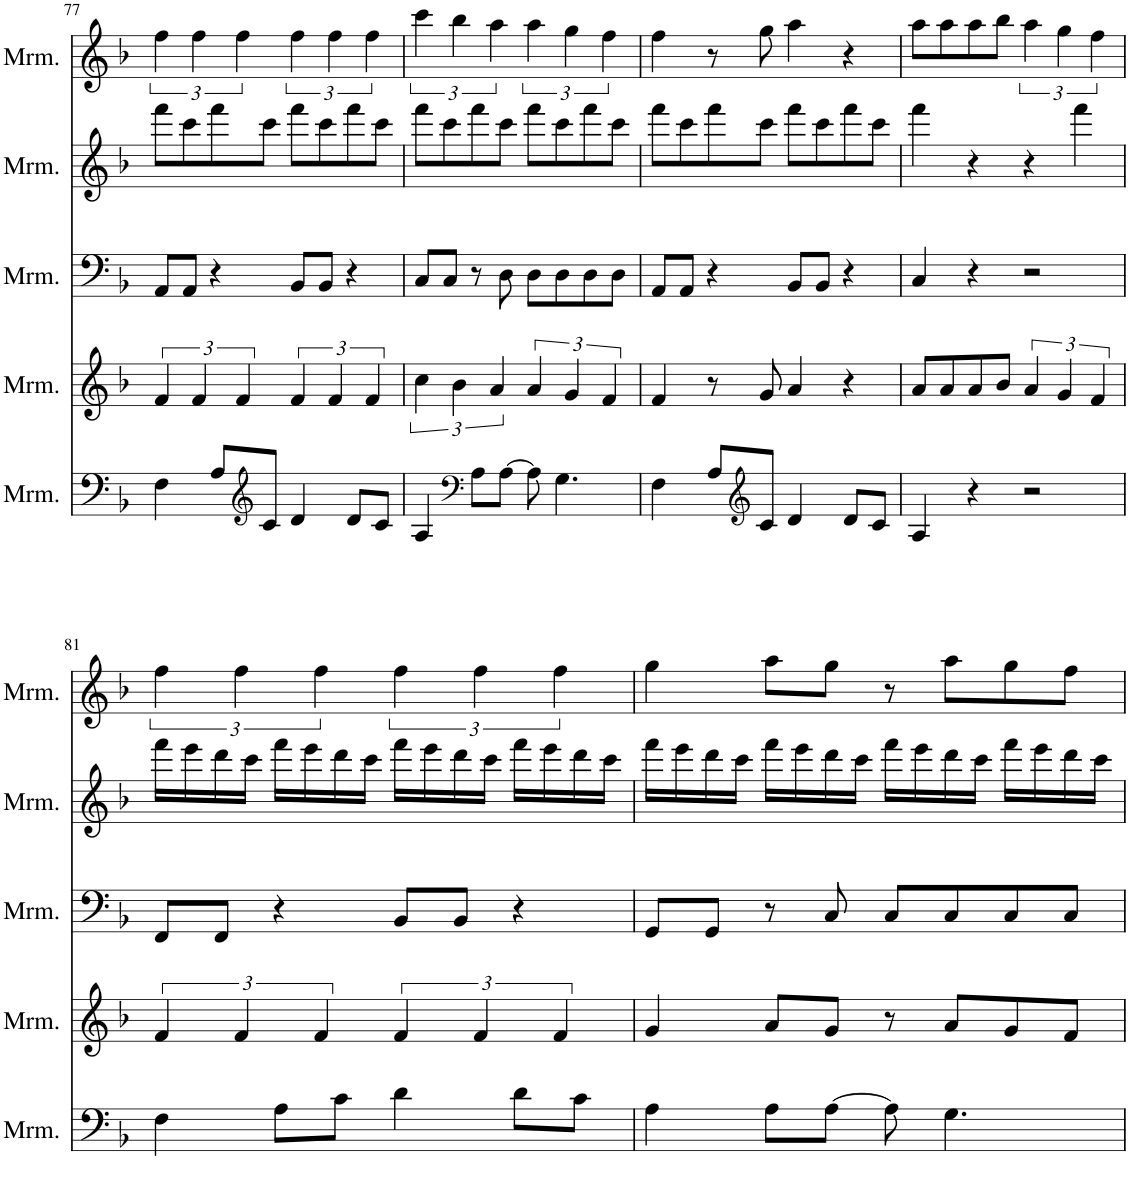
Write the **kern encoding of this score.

**kern	**kern	**kern	**kern	**kern
*part5	*part4	*part3	*part2	*part1
*staff5	*staff4	*staff3	*staff2	*staff1
*I"Marimba (Grand Staff)	*I"Marimba (Grand Staff)	*I"Marimba (Grand Staff)	*I"Marimba (Grand Staff)	*I"Marimba (Grand Staff)
*I'Mrm.	*I'Mrm.	*I'Mrm.	*I'Mrm.	*I'Mrm.
!!LO:PB:g=z
*clefF4	*clefG2	*clefF4	*clefG2	*clefG^2
*k[b-]	*k[b-]	*k[b-]	*k[b-]	*k[b-]
*M4/4	*M4/4	*M4/4	*M4/4	*M4/4
=77	=77	=77	=77	=77
4F\	6f/	8AA/L	8fff\L	6ff\
.	.	8AA/J	8ccc\	.
.	6f/	.	.	6ff\
8A/L	.	4r	8fff\	.
.	6f/	.	.	6ff\
*clefG2	*	*	*	*
8c/J	.	.	8ccc\J	.
4d/	6f/	8BB-/L	8fff\L	6ff\
.	.	8BB-/J	8ccc\	.
.	6f/	.	.	6ff\
8d/L	.	4r	8fff\	.
.	6f/	.	.	6ff\
8c/J	.	.	8ccc\J	.
=78	=78	=78	=78	=78
4A/	6cc\	8C/L	8fff\L	6ccc\
.	.	8C/J	8ccc\	.
.	6b-\	.	.	6bb-\
*clefF4	*	*	*	*
8A\L	.	8r	8fff\	.
.	6a/	.	.	6aa\
[8A\J	.	8D\	8ccc\J	.
8A\]	6a/	8D\L	8fff\L	6aa\
4.G\	.	8D\	8ccc\	.
.	6g/	.	.	6gg\
.	.	8D\	8fff\	.
.	6f/	.	.	6ff\
.	.	8D\J	8ccc\J	.
=79	=79	=79	=79	=79
4F\	4f/	8AA/L	8fff\L	4ff\
.	.	8AA/J	8ccc\	.
8A/L	8r	4r	8fff\	8r
*clefG2	*	*	*	*
8c/J	8g/	.	8ccc\J	8gg\
4d/	4a/	8BB-/L	8fff\L	4aa\
.	.	8BB-/J	8ccc\	.
8d/L	4r	4r	8fff\	4r
8c/J	.	.	8ccc\J	.
=80	=80	=80	=80	=80
4A/	8a/L	4C/	4fff\	8aa\L
.	8a/	.	.	8aa\
4r	8a/	4r	4r	8aa\
.	8b-/J	.	.	8bb-\J
2r	6a/	2r	4r	6aa\
.	6g/	.	.	6gg\
.	.	.	4fff\	.
.	6f/	.	.	6ff\
!!LO:LB:g=z
=81	=81	=81	=81	=81
4F\	6f/	8FF/L	16fff\LL	6ff\
.	.	.	16eee\	.
.	.	8FF/J	16ddd\	.
.	6f/	.	.	6ff\
.	.	.	16ccc\JJ	.
8A\L	.	4r	16fff\LL	.
.	.	.	16eee\	.
.	6f/	.	.	6ff\
8c\J	.	.	16ddd\	.
.	.	.	16ccc\JJ	.
4d\	6f/	8BB-/L	16fff\LL	6ff\
.	.	.	16eee\	.
.	.	8BB-/J	16ddd\	.
.	6f/	.	.	6ff\
.	.	.	16ccc\JJ	.
8d\L	.	4r	16fff\LL	.
.	.	.	16eee\	.
.	6f/	.	.	6ff\
8c\J	.	.	16ddd\	.
.	.	.	16ccc\JJ	.
=82	=82	=82	=82	=82
4A\	4g/	8GG/L	16fff\LL	4gg\
.	.	.	16eee\	.
.	.	8GG/J	16ddd\	.
.	.	.	16ccc\JJ	.
8A\L	8a/L	8r	16fff\LL	8aa\L
.	.	.	16eee\	.
[8A\J	8g/J	8C/	16ddd\	8gg\J
.	.	.	16ccc\JJ	.
8A\]	8r	8C/L	16fff\LL	8r
.	.	.	16eee\	.
4.G\	8a/L	8C/	16ddd\	8aa\L
.	.	.	16ccc\JJ	.
.	8g/	8C/	16fff\LL	8gg\
.	.	.	16eee\	.
.	8f/J	8C/J	16ddd\	8ff\J
.	.	.	16ccc\JJ	.
=	=	=	=	=
*-	*-	*-	*-	*-
